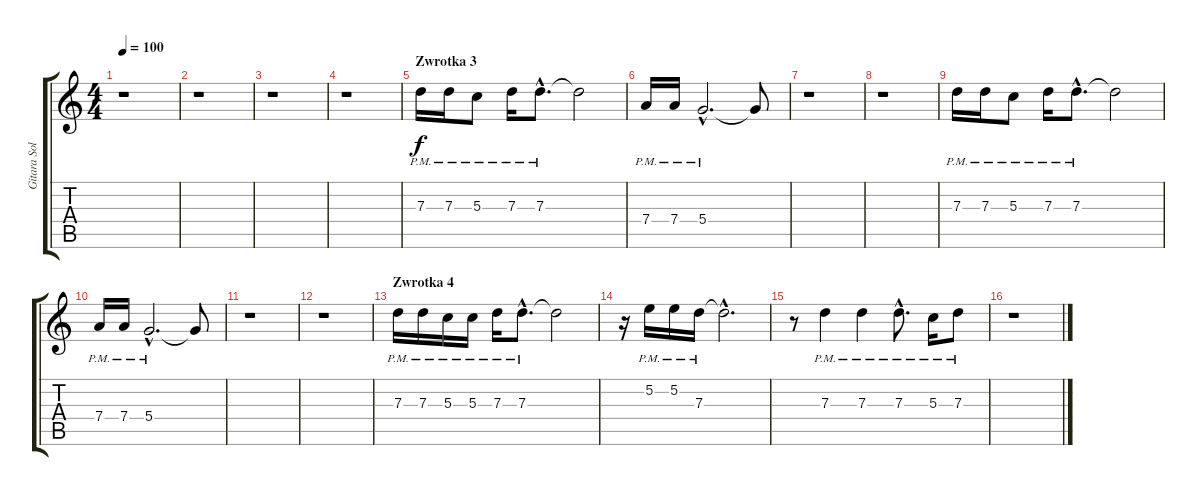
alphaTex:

\track ("Gitara Solo" "Gitara Sol") {instrument electricguitarmuted}
\staff {score tabs}
\tuning (E4 B3 G3 D3 A2 E2) {hide}
\ts (4 4)
\tempo 100
\clef g2
\ks c
r.1{dy f} |
r.1 |
r.1 |
r.1 |
\section ("" "Zwrotka 3")
7.3{pm}.16 7.3{pm}.16 5.3{pm}.8 7.3{pm}.16 7.3{hac pm}.8{d} 7.3{t}.2 |
7.4{pm}.16 7.4{pm}.16 5.4{hac pm}.2{d} 5.4{t}.8 |
r.1 |
r.1 |
7.3{pm}.16 7.3{pm}.16 5.3{pm}.8 7.3{pm}.16 7.3{hac pm}.8{d} 7.3{t}.2 |
7.4{pm}.16 7.4{pm}.16 5.4{hac pm}.2{d} 5.4{t}.8 |
r.1 |
r.1 |
\section ("" "Zwrotka 4")
7.3{pm}.16 7.3{pm}.16 5.3{pm}.16 5.3{pm}.16 7.3{pm}.16 7.3{hac pm}.8{d} 7.3{t}.2 |
r.16 5.2{pm}.16 5.2{pm}.16 7.3{pm}.16 7.3{hac t}.2{d} |
r.8 7.3{pm}.4 7.3{pm}.4 7.3{hac pm}.8{d} 5.3{pm}.16 7.3{pm}.8 |
r.1
